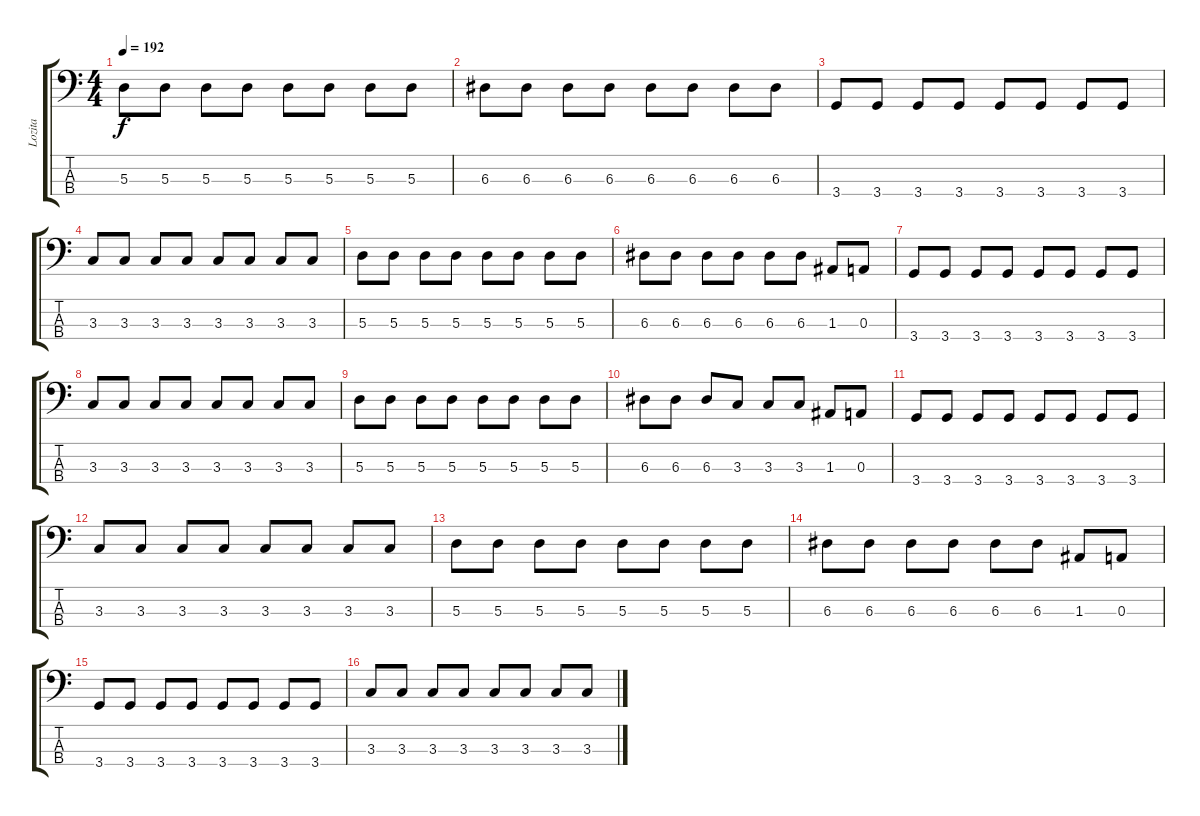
\track ("Lozita" "Lozita") {instrument electricbassfinger}
\staff {score tabs}
\tuning (G2 D2 A1 E1) {hide}
\ts (4 4)
\tempo 192
\clef f4
\ks c
5.3.8{dy f} 5.3.8 5.3.8 5.3.8 5.3.8 5.3.8 5.3.8 5.3.8 |
6.3.8 6.3.8 6.3.8 6.3.8 6.3.8 6.3.8 6.3.8 6.3.8 |
3.4.8 3.4.8 3.4.8 3.4.8 3.4.8 3.4.8 3.4.8 3.4.8 |
3.3.8 3.3.8 3.3.8 3.3.8 3.3.8 3.3.8 3.3.8 3.3.8 |
5.3.8 5.3.8 5.3.8 5.3.8 5.3.8 5.3.8 5.3.8 5.3.8 |
6.3.8 6.3.8 6.3.8 6.3.8 6.3.8 6.3.8 1.3.8 0.3.8 |
3.4.8 3.4.8 3.4.8 3.4.8 3.4.8 3.4.8 3.4.8 3.4.8 |
3.3.8 3.3.8 3.3.8 3.3.8 3.3.8 3.3.8 3.3.8 3.3.8 |
5.3.8 5.3.8 5.3.8 5.3.8 5.3.8 5.3.8 5.3.8 5.3.8 |
6.3.8 6.3.8 6.3.8 3.3.8 3.3.8 3.3.8 1.3.8 0.3.8 |
3.4.8 3.4.8 3.4.8 3.4.8 3.4.8 3.4.8 3.4.8 3.4.8 |
3.3.8 3.3.8 3.3.8 3.3.8 3.3.8 3.3.8 3.3.8 3.3.8 |
5.3.8 5.3.8 5.3.8 5.3.8 5.3.8 5.3.8 5.3.8 5.3.8 |
6.3.8 6.3.8 6.3.8 6.3.8 6.3.8 6.3.8 1.3.8 0.3.8 |
3.4.8 3.4.8 3.4.8 3.4.8 3.4.8 3.4.8 3.4.8 3.4.8 |
3.3.8 3.3.8 3.3.8 3.3.8 3.3.8 3.3.8 3.3.8 3.3.8
